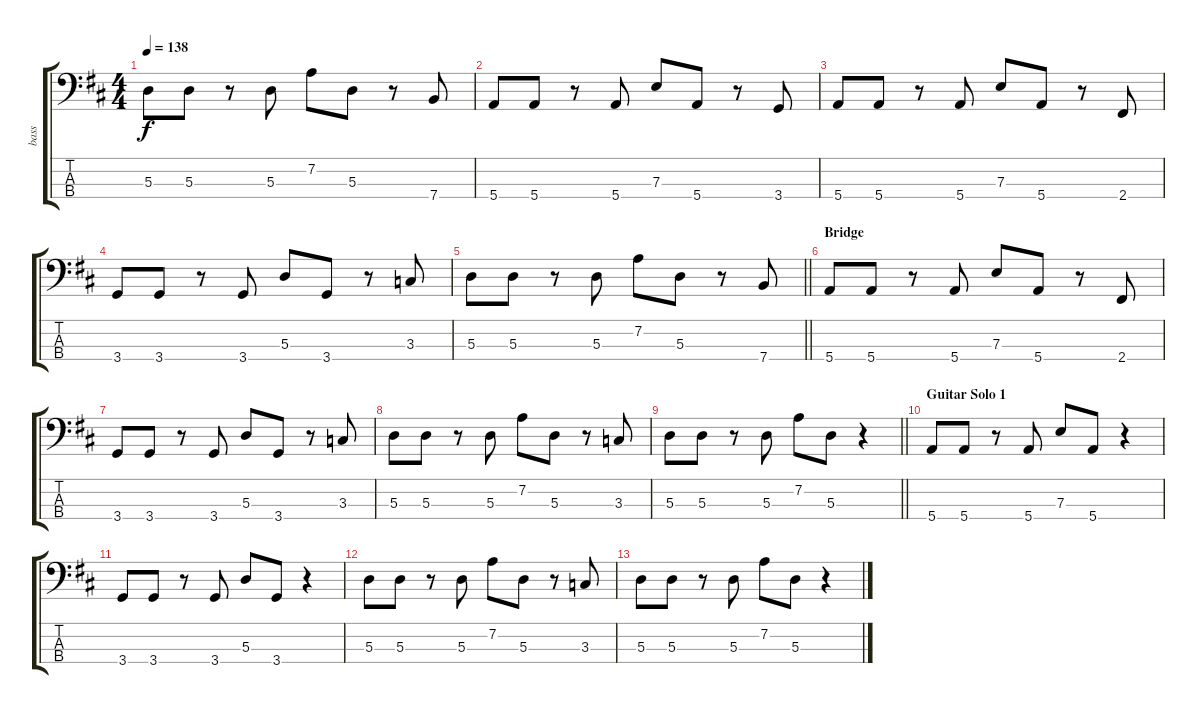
\track ("bass" "bass") {instrument electricbasspick}
\staff {score tabs}
\tuning (G2 D2 A1 E1) {hide}
\ts (4 4)
\tempo 138
\clef f4
\ks d
5.3.8{dy f} 5.3.8 r.8 5.3.8 7.2.8 5.3.8 r.8 7.4.8 |
5.4.8 5.4.8 r.8 5.4.8 7.3.8 5.4.8 r.8 3.4.8 |
5.4.8 5.4.8 r.8 5.4.8 7.3.8 5.4.8 r.8 2.4.8 |
3.4.8 3.4.8 r.8 3.4.8 5.3.8 3.4.8 r.8 3.3.8 |
\barLineRight lightlight
5.3.8 5.3.8 r.8 5.3.8 7.2.8 5.3.8 r.8 7.4.8 |
\section ("" "Bridge")
5.4.8 5.4.8 r.8 5.4.8 7.3.8 5.4.8 r.8 2.4.8 |
3.4.8 3.4.8 r.8 3.4.8 5.3.8 3.4.8 r.8 3.3.8 |
5.3.8 5.3.8 r.8 5.3.8 7.2.8 5.3.8 r.8 3.3.8 |
\barLineRight lightlight
5.3.8 5.3.8 r.8 5.3.8 7.2.8 5.3.8 r.4 |
\section ("" "Guitar Solo 1")
5.4.8 5.4.8 r.8 5.4.8 7.3.8 5.4.8 r.4 |
3.4.8 3.4.8 r.8 3.4.8 5.3.8 3.4.8 r.4 |
5.3.8 5.3.8 r.8 5.3.8 7.2.8 5.3.8 r.8 3.3.8 |
5.3.8 5.3.8 r.8 5.3.8 7.2.8 5.3.8 r.4
